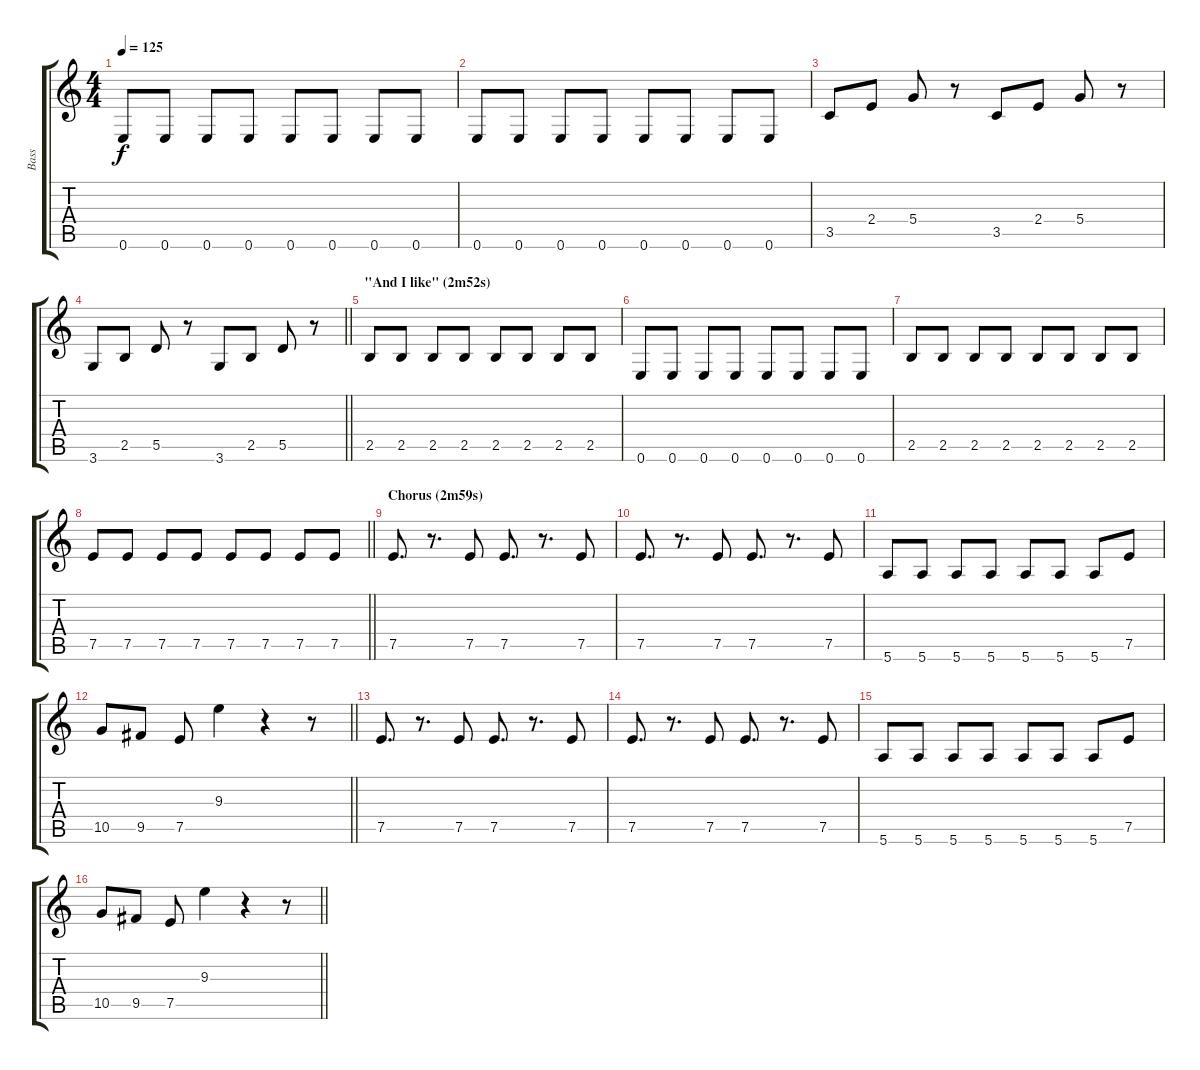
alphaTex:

\track ("Bass" "Bass") {instrument electricbasspick}
\staff {score tabs}
\tuning (E4 B3 G3 D3 A2 E2) {hide}
\ts (4 4)
\tempo 125
\clef g2
\ks c
0.6.8{dy f} 0.6.8 0.6.8 0.6.8 0.6.8 0.6.8 0.6.8 0.6.8 |
0.6.8 0.6.8 0.6.8 0.6.8 0.6.8 0.6.8 0.6.8 0.6.8 |
3.5.8 2.4.8 5.4.8 r.8 3.5.8 2.4.8 5.4.8 r.8 |
\barLineRight lightlight
3.6.8 2.5.8 5.5.8 r.8 3.6.8 2.5.8 5.5.8 r.8 |
\section ("" "\"And I like\" (2m52s)")
2.5.8 2.5.8 2.5.8 2.5.8 2.5.8 2.5.8 2.5.8 2.5.8 |
0.6.8 0.6.8 0.6.8 0.6.8 0.6.8 0.6.8 0.6.8 0.6.8 |
2.5.8 2.5.8 2.5.8 2.5.8 2.5.8 2.5.8 2.5.8 2.5.8 |
\barLineRight lightlight
7.5.8 7.5.8 7.5.8 7.5.8 7.5.8 7.5.8 7.5.8 7.5.8 |
\section ("" "Chorus (2m59s)")
7.5.8{d} r.8{d} 7.5.8 7.5.8{d} r.8{d} 7.5.8 |
7.5.8{d} r.8{d} 7.5.8 7.5.8{d} r.8{d} 7.5.8 |
5.6.8 5.6.8 5.6.8 5.6.8 5.6.8 5.6.8 5.6.8 7.5.8 |
\barLineRight lightlight
10.5.8 9.5.8 7.5.8 9.3.4 r.4 r.8 |
7.5.8{d} r.8{d} 7.5.8 7.5.8{d} r.8{d} 7.5.8 |
7.5.8{d} r.8{d} 7.5.8 7.5.8{d} r.8{d} 7.5.8 |
5.6.8 5.6.8 5.6.8 5.6.8 5.6.8 5.6.8 5.6.8 7.5.8 |
\barLineRight lightlight
10.5.8 9.5.8 7.5.8 9.3.4 r.4 r.8
